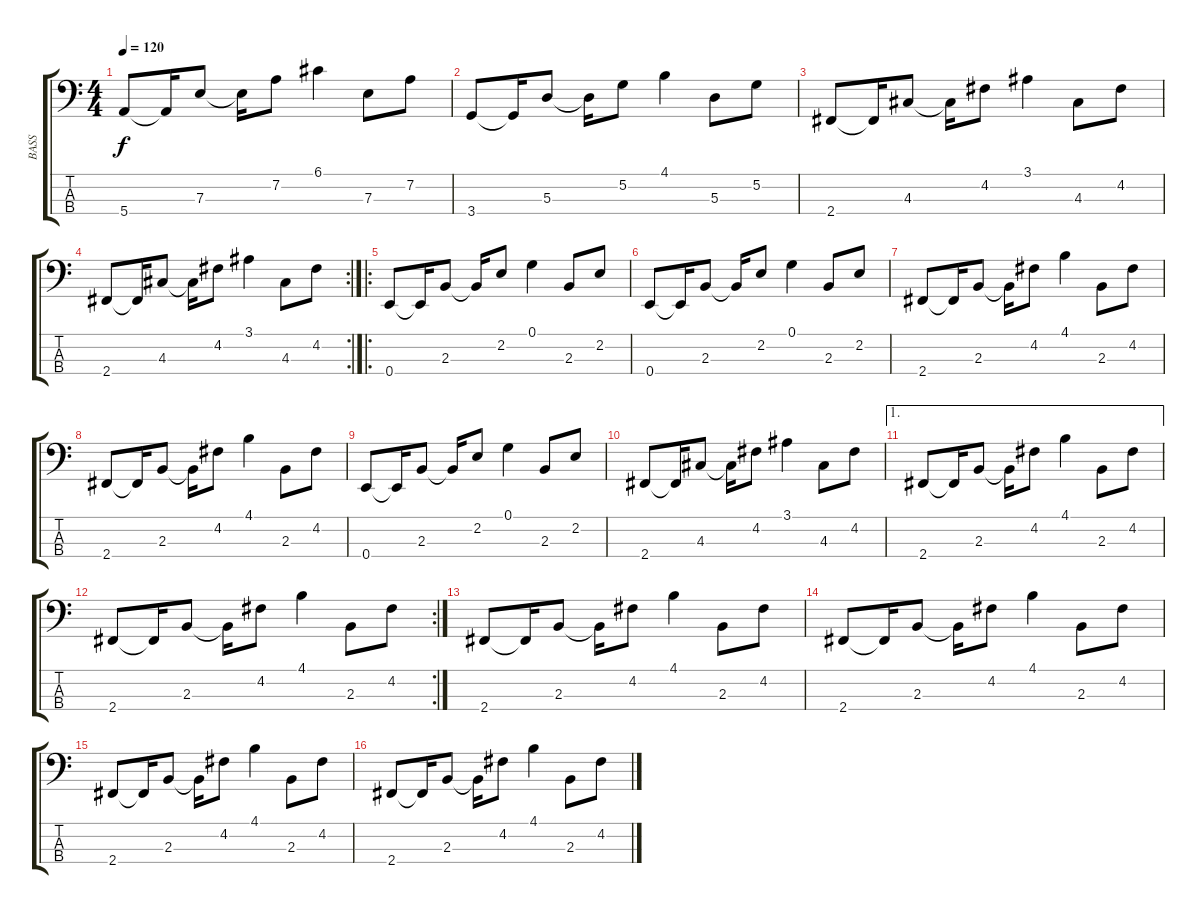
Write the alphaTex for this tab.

\track ("BASS" "BASS") {instrument electricbasspick}
\staff {score tabs}
\tuning (G2 D2 A1 E1) {hide}
\ts (4 4)
\tempo 120
\clef f4
\ks c
5.4.8{dy f} 5.4{t}.16 7.3.8 7.3{t}.16 7.2.8 6.1.4 7.3.8 7.2.8 |
3.4.8 3.4{t}.16 5.3.8 5.3{t}.16 5.2.8 4.1.4 5.3.8 5.2.8 |
2.4.8 2.4{t}.16 4.3.8 4.3{t}.16 4.2.8 3.1.4 4.3.8 4.2.8 |
\rc 2
2.4.8 2.4{t}.16 4.3.8 4.3{t}.16 4.2.8 3.1.4 4.3.8 4.2.8 |
\ro
0.4.8 0.4{t}.16 2.3.8 2.3{t}.16 2.2.8 0.1.4 2.3.8 2.2.8 |
0.4.8 0.4{t}.16 2.3.8 2.3{t}.16 2.2.8 0.1.4 2.3.8 2.2.8 |
2.4.8 2.4{t}.16 2.3.8 2.3{t}.16 4.2.8 4.1.4 2.3.8 4.2.8 |
2.4.8 2.4{t}.16 2.3.8 2.3{t}.16 4.2.8 4.1.4 2.3.8 4.2.8 |
0.4.8 0.4{t}.16 2.3.8 2.3{t}.16 2.2.8 0.1.4 2.3.8 2.2.8 |
2.4.8 2.4{t}.16 4.3.8 4.3{t}.16 4.2.8 3.1.4 4.3.8 4.2.8 |
\ae 1
2.4.8 2.4{t}.16 2.3.8 2.3{t}.16 4.2.8 4.1.4 2.3.8 4.2.8 |
\rc 2
2.4.8 2.4{t}.16 2.3.8 2.3{t}.16 4.2.8 4.1.4 2.3.8 4.2.8 |
2.4.8 2.4{t}.16 2.3.8 2.3{t}.16 4.2.8 4.1.4 2.3.8 4.2.8 |
2.4.8 2.4{t}.16 2.3.8 2.3{t}.16 4.2.8 4.1.4 2.3.8 4.2.8 |
2.4.8 2.4{t}.16 2.3.8 2.3{t}.16 4.2.8 4.1.4 2.3.8 4.2.8 |
2.4.8 2.4{t}.16 2.3.8 2.3{t}.16 4.2.8 4.1.4 2.3.8 4.2.8
